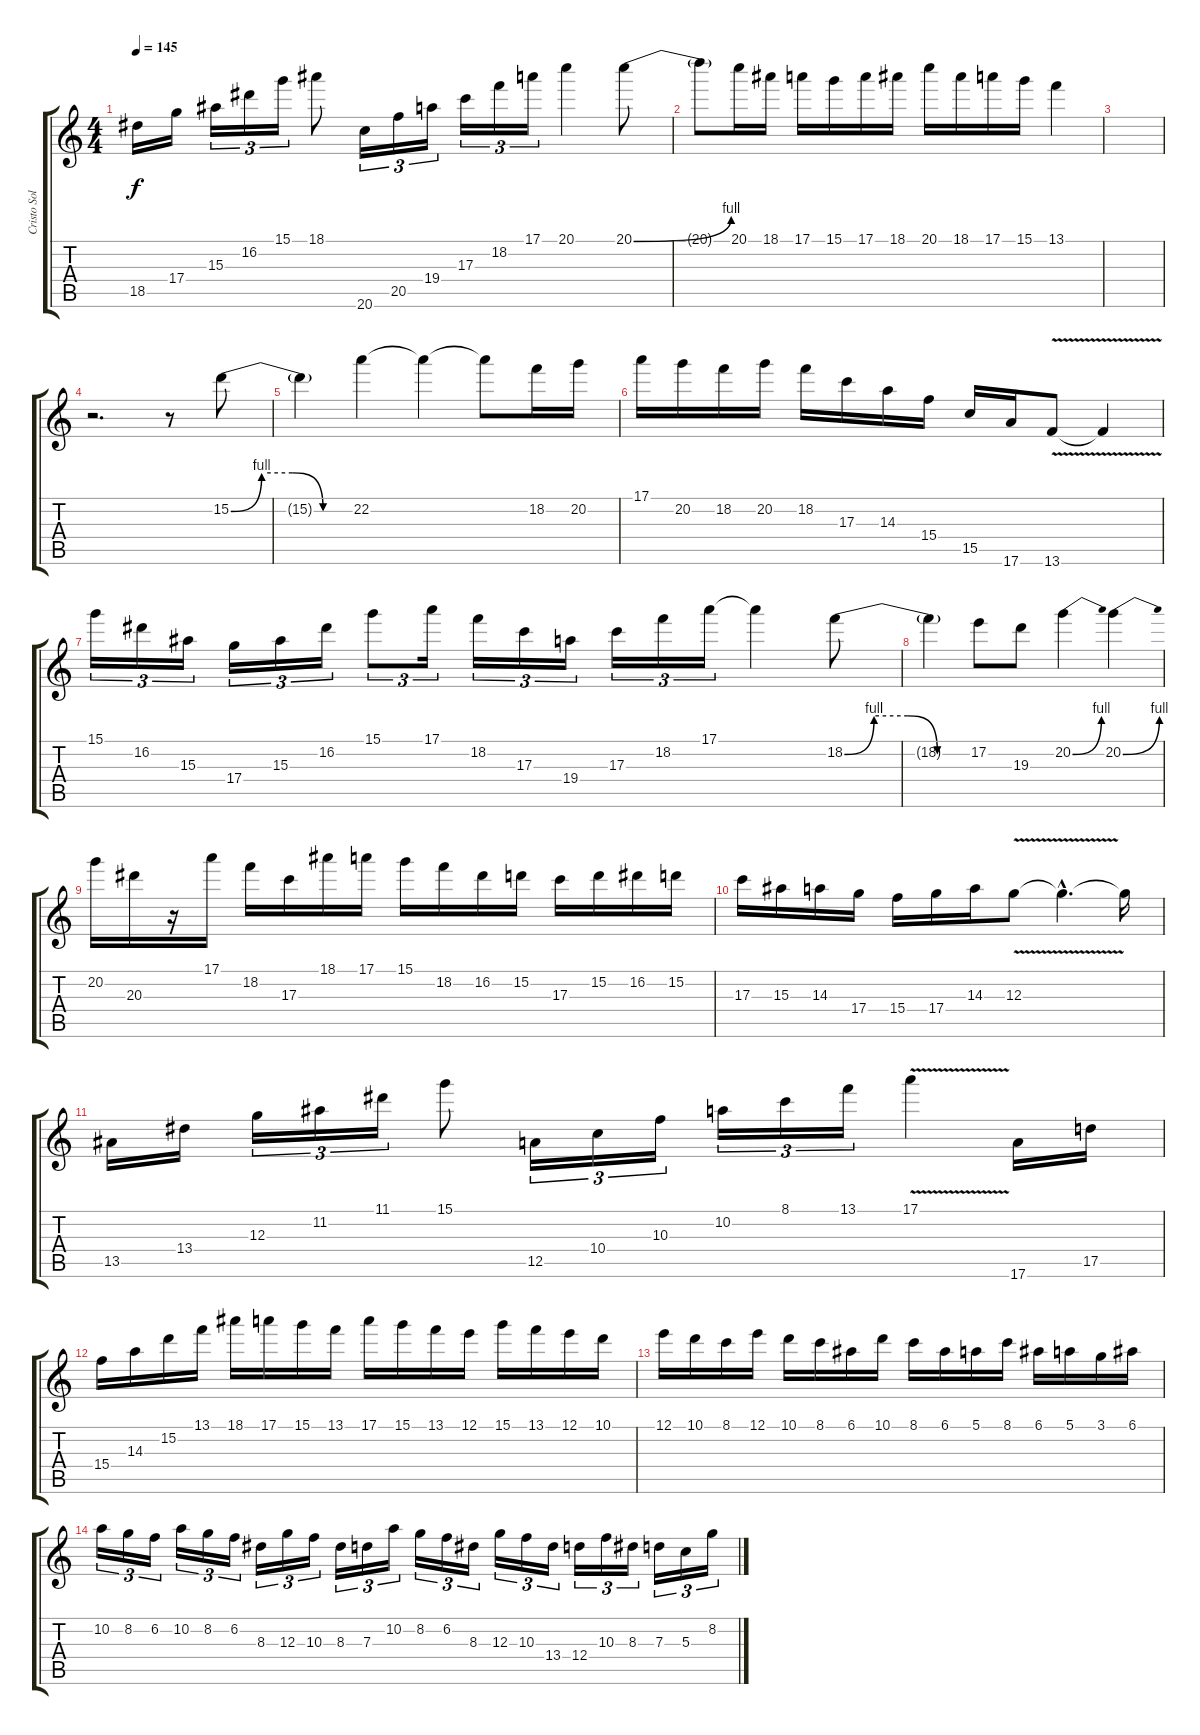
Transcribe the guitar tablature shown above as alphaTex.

\track ("Cristo Solo" "Cristo Sol") {instrument distortionguitar}
\staff {score tabs}
\tuning (E4 B3 G3 D3 A2 E2) {hide}
\ts (4 4)
\tempo 145
\clef g2
\ks c
18.5.16{dy f} 17.4.16 15.3.16{tu (3 2)} 16.2.16{tu (3 2)} 15.1.16{tu (3 2)} 18.1.8 20.6.16{tu (3 2)} 20.5.16{tu (3 2)} 19.4.16{tu (3 2)} 17.3.16{tu (3 2)} 18.2.16{tu (3 2)} 17.1.16{tu (3 2)} 20.1.4 20.1{be (bend 0 0 60 4)}.8 |
20.1{t}.8 20.1.16 18.1.16 17.1.16 15.1.16 17.1.16 18.1.16 20.1.16 18.1.16 17.1.16 15.1.16 13.1.4 |
|
r.2{d} r.8 15.2{be (custom 0 0 15 4 30 4 45 0 60 0)}.8 |
15.2{t}.4 22.2.4 22.2{t}.4 22.2{t}.8 18.2.16 20.2.16 |
17.1.16 20.2.16 18.2.16 20.2.16 18.2.16 17.3.16 14.3.16 15.4.16 15.5.16 17.6.16 13.6{v}.8 13.6{t}.4 |
15.1.16{tu (3 2)} 16.2.16{tu (3 2)} 15.3.16{tu (3 2)} 17.4.16{tu (3 2)} 15.3.16{tu (3 2)} 16.2.16{tu (3 2)} 15.1.8{tu (3 2)} 17.1.16{tu (3 2)} 18.2.16{tu (3 2)} 17.3.16{tu (3 2)} 19.4.16{tu (3 2)} 17.3.16{tu (3 2)} 18.2.16{tu (3 2)} 17.1.16{tu (3 2)} 17.1{t}.4 18.2{be (custom 0 0 14 4 30 4 44 0 60 0)}.8 |
18.2{t}.4 17.2.8 19.3.8 20.2{be (bend 0 0 60 4)}.4 20.2{be (bend 0 0 60 4)}.4 |
20.2.16 20.3.16 r.16 17.1.16 18.2.16 17.3.16 18.1.16 17.1.16 15.1.16 18.2.16 16.2.16 15.2.16 17.3.16 15.2.16 16.2.16 15.2.16 |
17.3.16 15.3.16 14.3.16 17.4.16 15.4.16 17.4.16 14.3.16 12.3{v}.8 12.3{hac t}.4{d} 12.3{t}.16 |
13.5.16 13.4.16 12.3.16{tu (3 2)} 11.2.16{tu (3 2)} 11.1.16{tu (3 2)} 15.1.8 12.5.16{tu (3 2)} 10.4.16{tu (3 2)} 10.3.16{tu (3 2)} 10.2.16{tu (3 2)} 8.1.16{tu (3 2)} 13.1.16{tu (3 2)} 17.1{v}.4 17.6.16 17.5.16 |
15.4.16 14.3.16 15.2.16 13.1.16 18.1.16 17.1.16 15.1.16 13.1.16 17.1.16 15.1.16 13.1.16 12.1.16 15.1.16 13.1.16 12.1.16 10.1.16 |
12.1.16 10.1.16 8.1.16 12.1.16 10.1.16 8.1.16 6.1.16 10.1.16 8.1.16 6.1.16 5.1.16 8.1.16 6.1.16 5.1.16 3.1.16 6.1.16 |
10.2.16{tu (3 2)} 8.2.16{tu (3 2)} 6.2.16{tu (3 2)} 10.2.16{tu (3 2)} 8.2.16{tu (3 2)} 6.2.16{tu (3 2)} 8.3.16{tu (3 2)} 12.3.16{tu (3 2)} 10.3.16{tu (3 2)} 8.3.16{tu (3 2)} 7.3.16{tu (3 2)} 10.2.16{tu (3 2)} 8.2.16{tu (3 2)} 6.2.16{tu (3 2)} 8.3.16{tu (3 2)} 12.3.16{tu (3 2)} 10.3.16{tu (3 2)} 13.4.16{tu (3 2)} 12.4.16{tu (3 2)} 10.3.16{tu (3 2)} 8.3.16{tu (3 2)} 7.3.16{tu (3 2)} 5.3.16{tu (3 2)} 8.2.16{tu (3 2)}
